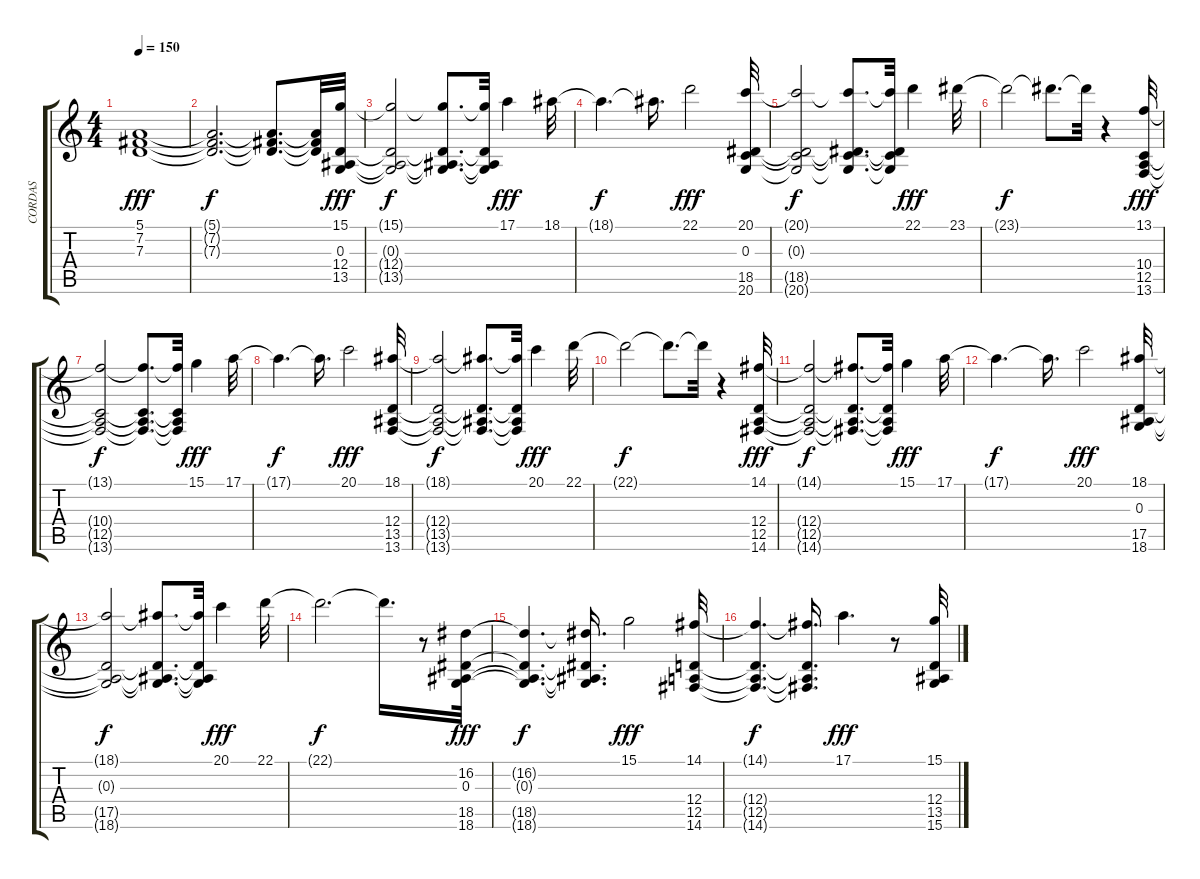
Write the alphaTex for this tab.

\track ("CORDAS" "CORDAS") {instrument stringensemble1}
\staff {score tabs}
\tuning (E4 B3 G3 D3 A2 E2) {hide}
\ts (4 4)
\tempo 150
\clef g2
\ks c
(5.1 7.2 7.3).1{dy fff} |
(5.1{t} 7.2{t} 7.3{t}).2{d dy f} (5.1{t} 7.2{t} 7.3{t}).8{d} (5.1{t} 7.2{t} 7.3{t}).32 (15.1 0.3 12.4 13.5).32{dy fff} |
(15.1{t} 0.3{t} 12.4{t} 13.5{t}).2{dy f} (15.1{t} 0.3{t} 12.4{t} 13.5{t}).8{d} (15.1{t} 0.3{t} 12.4{t} 13.5{t}).32 17.1.4{dy fff} 18.1.32 |
18.1{t}.4{d dy f} 18.1{t}.16{d} 22.1.2{dy fff} (20.1 0.3 18.5 20.6).32 |
(20.1{t} 0.3{t} 18.5{t} 20.6{t}).2{dy f} (20.1{t} 0.3{t} 18.5{t} 20.6{t}).8{d} (20.1{t} 0.3{t} 18.5{t} 20.6{t}).32 22.1.4{dy fff} 23.1.32 |
23.1{t}.2{dy f} 23.1{t}.8{d} 23.1{t}.32 r.4 (13.1 10.4 12.5 13.6).32{dy fff} |
(13.1{t} 10.4{t} 12.5{t} 13.6{t}).2{txt "" dy f} (13.1{t} 10.4{t} 12.5{t} 13.6{t}).8{d} (13.1{t} 10.4{t} 12.5{t} 13.6{t}).32 15.1.4{dy fff} 17.1.32 |
17.1{t}.4{d dy f} 17.1{t}.16{d} 20.1.2{dy fff} (18.1 12.4 13.5 13.6).32 |
(18.1{t} 12.4{t} 13.5{t} 13.6{t}).2{dy f} (18.1{t} 12.4{t} 13.5{t} 13.6{t}).8{d} (18.1{t} 12.4{t} 13.5{t} 13.6{t}).32 20.1.4{dy fff} 22.1.32 |
22.1{t}.2{dy f} 22.1{t}.8{d} 22.1{t}.32 r.4 (14.1 12.4 12.5 14.6).32{dy fff} |
(14.1{t} 12.4{t} 12.5{t} 14.6{t}).2{dy f} (14.1{t} 12.4{t} 12.5{t} 14.6{t}).8{d} (14.1{t} 12.4{t} 12.5{t} 14.6{t}).32 15.1.4{dy fff} 17.1.32 |
17.1{t}.4{d dy f} 17.1{t}.16{d} 20.1.2{dy fff} (18.1 0.3 17.5 18.6).32 |
(18.1{t} 0.3{t} 17.5{t} 18.6{t}).2{dy f} (18.1{t} 0.3{t} 17.5{t} 18.6{t}).8{d} (18.1{t} 0.3{t} 17.5{t} 18.6{t}).32 20.1.4{dy fff} 22.1.32 |
22.1{t}.2{d dy f} 22.1{t}.16{d} r.8 (16.2 0.3 18.5 18.6).32{dy fff} |
(16.2{t} 0.3{t} 18.5{t} 18.6{t}).4{d dy f} (16.2{t} 0.3{t} 18.5{t} 18.6{t}).16{d} 15.1.2{dy fff} (14.1 12.4 12.5 14.6).32 |
(14.1{t} 12.4{t} 12.5{t} 14.6{t}).4{d dy f} (14.1{t} 12.4{t} 12.5{t} 14.6{t}).16{d} 17.1.4{d dy fff} r.8 (15.1 12.4 13.5 15.6).32
